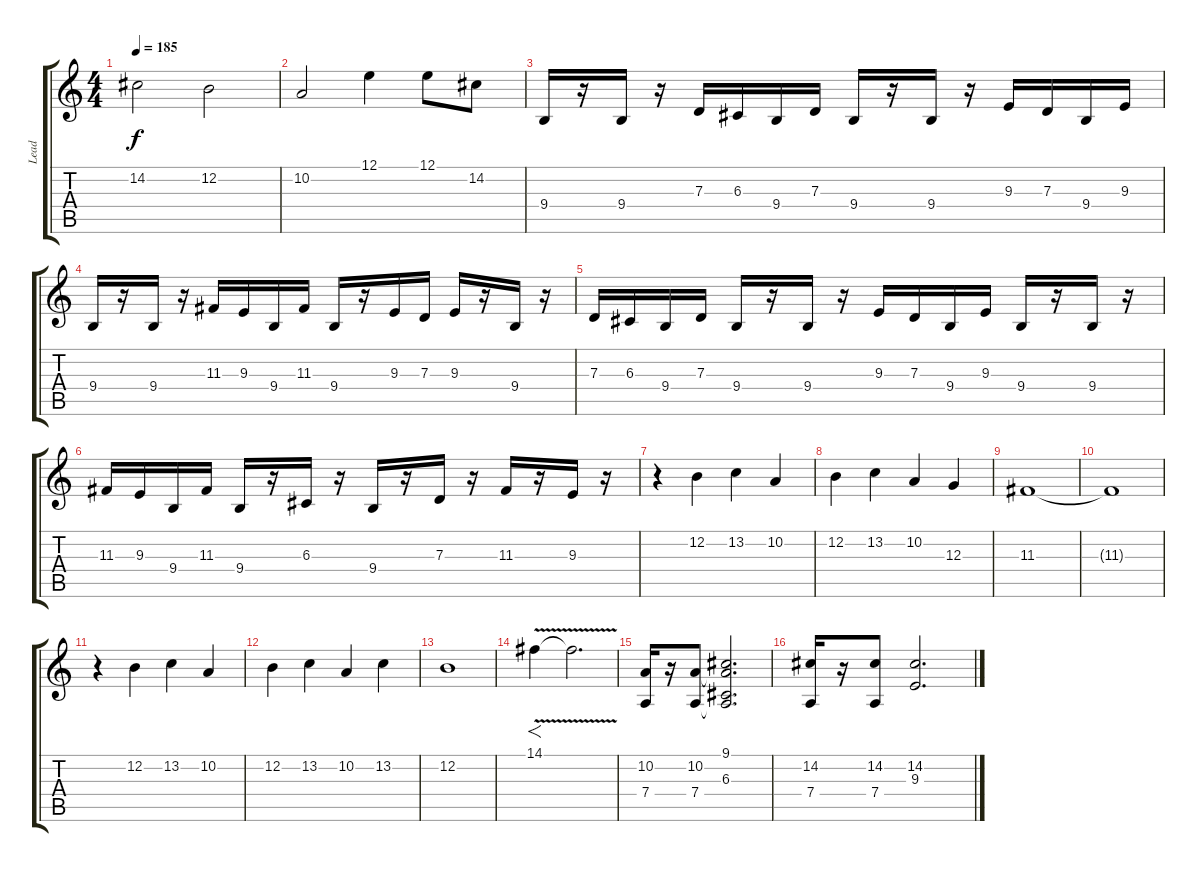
\track ("Lead" "Lead") {instrument lead1square}
\staff {score tabs}
\tuning (E4 B3 G3 D3 A2 E2) {hide}
\ts (4 4)
\tempo 185
\clef g2
\ks c
14.2.2{dy f} 12.2.2 |
10.2.2 12.1.4 12.1.8 14.2.8 |
9.4.16 r.16 9.4.16 r.16 7.3.16 6.3.16 9.4.16 7.3.16 9.4.16 r.16 9.4.16 r.16 9.3.16 7.3.16 9.4.16 9.3.16 |
9.4.16 r.16 9.4.16 r.16 11.3.16 9.3.16 9.4.16 11.3.16 9.4.16 r.16 9.3.16 7.3.16 9.3.16 r.16 9.4.16 r.16 |
7.3.16 6.3.16 9.4.16 7.3.16 9.4.16 r.16 9.4.16 r.16 9.3.16 7.3.16 9.4.16 9.3.16 9.4.16 r.16 9.4.16 r.16 |
11.3.16 9.3.16 9.4.16 11.3.16 9.4.16 r.16 6.3.16 r.16 9.4.16 r.16 7.3.16 r.16 11.3.16 r.16 9.3.16 r.16 |
r.4 12.2.4 13.2.4 10.2.4 |
12.2.4 13.2.4 10.2.4 12.3.4 |
11.3.1 |
11.3{t}.1 |
r.4 12.2.4 13.2.4 10.2.4 |
12.2.4 13.2.4 10.2.4 13.2.4 |
12.2.1 |
14.1{v}.4{f} 14.1{t}.2{d} |
(10.2 7.4).16 r.16 (10.2 7.4).8 (9.1 10.2{t} 6.3 7.4{t}).2{d} |
(14.2 7.4).16 r.16 (14.2 7.4).8 (14.2 9.3).2{d}
